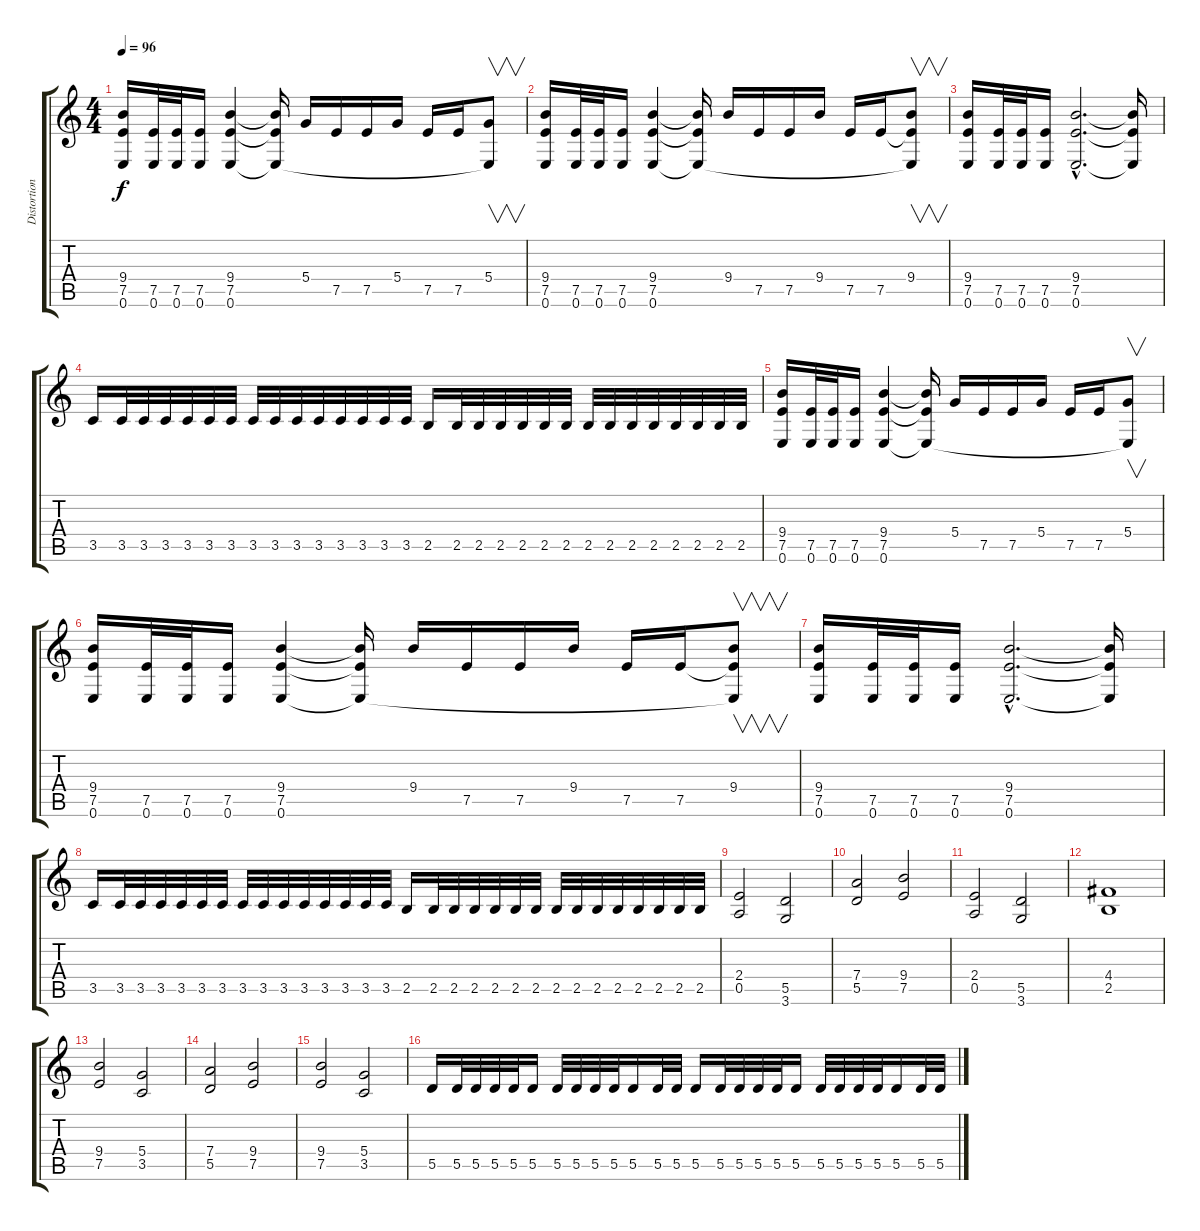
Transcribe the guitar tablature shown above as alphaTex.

\track ("Distortion" "Distortion") {instrument distortionguitar}
\staff {score tabs}
\tuning (E4 B3 G3 D3 A2 E2) {hide}
\ts (4 4)
\tempo 96
\clef g2
\ks c
(9.4 7.5 0.6).16{dy f} (7.5 0.6).32 (7.5 0.6).32 (7.5 0.6).16 (9.4 7.5 0.6).4 (9.4{t} 7.5{t} 0.6{t}).16 5.4.16 7.5.16 7.5.16 5.4.16 7.5.16 7.5.16 (5.4 0.6{t}).8{v} |
(9.4 7.5 0.6).16 (7.5 0.6).32 (7.5 0.6).32 (7.5 0.6).16 (9.4 7.5 0.6).4 (9.4{t} 7.5{t} 0.6{t}).16 9.4.16 7.5.16 7.5.16 9.4.16 7.5.16 7.5.16 (9.4 7.5{t} 0.6{t}).8{v} |
(9.4 7.5 0.6).16 (7.5 0.6).32 (7.5 0.6).32 (7.5 0.6).16 (9.4{hac} 7.5{hac} 0.6{hac}).2{d} (9.4{t} 7.5{t} 0.6{t}).16 |
3.5.16 3.5.32 3.5.32 3.5.32 3.5.32 3.5.32 3.5.32 3.5.32 3.5.32 3.5.32 3.5.32 3.5.32 3.5.32 3.5.32 3.5.32 2.5.16 2.5.32 2.5.32 2.5.32 2.5.32 2.5.32 2.5.32 2.5.32 2.5.32 2.5.32 2.5.32 2.5.32 2.5.32 2.5.32 2.5.32 |
(9.4 7.5 0.6).16 (7.5 0.6).32 (7.5 0.6).32 (7.5 0.6).16 (9.4 7.5 0.6).4 (9.4{t} 7.5{t} 0.6{t}).16 5.4.16 7.5.16 7.5.16 5.4.16 7.5.16 7.5.16 (5.4 0.6{t}).8{v} |
(9.4 7.5 0.6).16 (7.5 0.6).32 (7.5 0.6).32 (7.5 0.6).16 (9.4 7.5 0.6).4 (9.4{t} 7.5{t} 0.6{t}).16 9.4.16 7.5.16 7.5.16 9.4.16 7.5.16 7.5.16 (9.4 7.5{t} 0.6{t}).8{v} |
(9.4 7.5 0.6).16 (7.5 0.6).32 (7.5 0.6).32 (7.5 0.6).16 (9.4{hac} 7.5{hac} 0.6{hac}).2{d} (9.4{t} 7.5{t} 0.6{t}).16 |
3.5.16 3.5.32 3.5.32 3.5.32 3.5.32 3.5.32 3.5.32 3.5.32 3.5.32 3.5.32 3.5.32 3.5.32 3.5.32 3.5.32 3.5.32 2.5.16 2.5.32 2.5.32 2.5.32 2.5.32 2.5.32 2.5.32 2.5.32 2.5.32 2.5.32 2.5.32 2.5.32 2.5.32 2.5.32 2.5.32 |
(2.4 0.5).2 (5.5 3.6).2 |
(7.4 5.5).2 (9.4 7.5).2 |
(2.4 0.5).2 (5.5 3.6).2 |
(4.4 2.5).1 |
(9.4 7.5).2 (5.4 3.5).2 |
(7.4 5.5).2 (9.4 7.5).2 |
(9.4 7.5).2 (5.4 3.5).2 |
5.5.16 5.5.32 5.5.32 5.5.32 5.5.32 5.5.16 5.5.32 5.5.32 5.5.32 5.5.32 5.5.16 5.5.32 5.5.32 5.5.16 5.5.32 5.5.32 5.5.32 5.5.32 5.5.16 5.5.32 5.5.32 5.5.32 5.5.32 5.5.16 5.5.32 5.5.32
